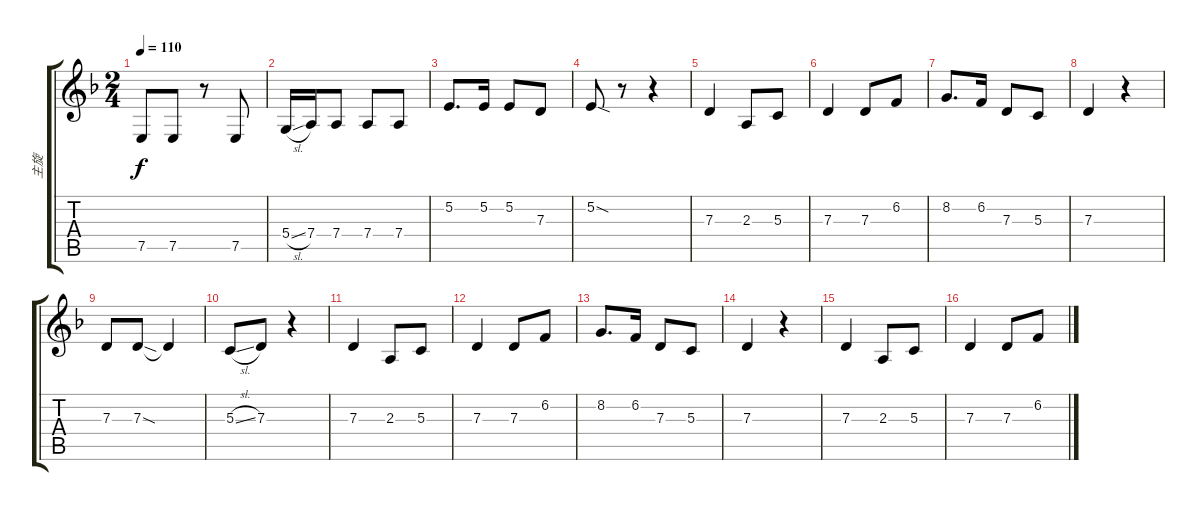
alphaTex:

\track ("主旋" "主旋") {instrument tangoaccordion}
\staff {score tabs}
\tuning (E4 B3 G3 D3 A2 E2) {hide}
\ts (2 4)
\tempo 110
\clef g2
\ks dminor
7.5.8{dy f} 7.5.8 r.8 7.5.8 |
5.4{sl}.16 7.4.16 7.4.8 7.4.8 7.4.8 |
5.2.8{d} 5.2.16 5.2.8 7.3.8 |
5.2{sod}.8 r.8 r.4 |
7.3.4 2.3.8 5.3.8 |
7.3.4 7.3.8 6.2.8 |
8.2.8{d} 6.2.16 7.3.8 5.3.8 |
7.3.4 r.4 |
7.3.8 7.3{sod}.8 7.3{t}.4 |
5.3{sl}.8 7.3.8 r.4 |
7.3.4 2.3.8 5.3.8 |
7.3.4 7.3.8 6.2.8 |
8.2.8{d} 6.2.16 7.3.8 5.3.8 |
7.3.4 r.4 |
7.3.4 2.3.8 5.3.8 |
7.3.4 7.3.8 6.2.8
